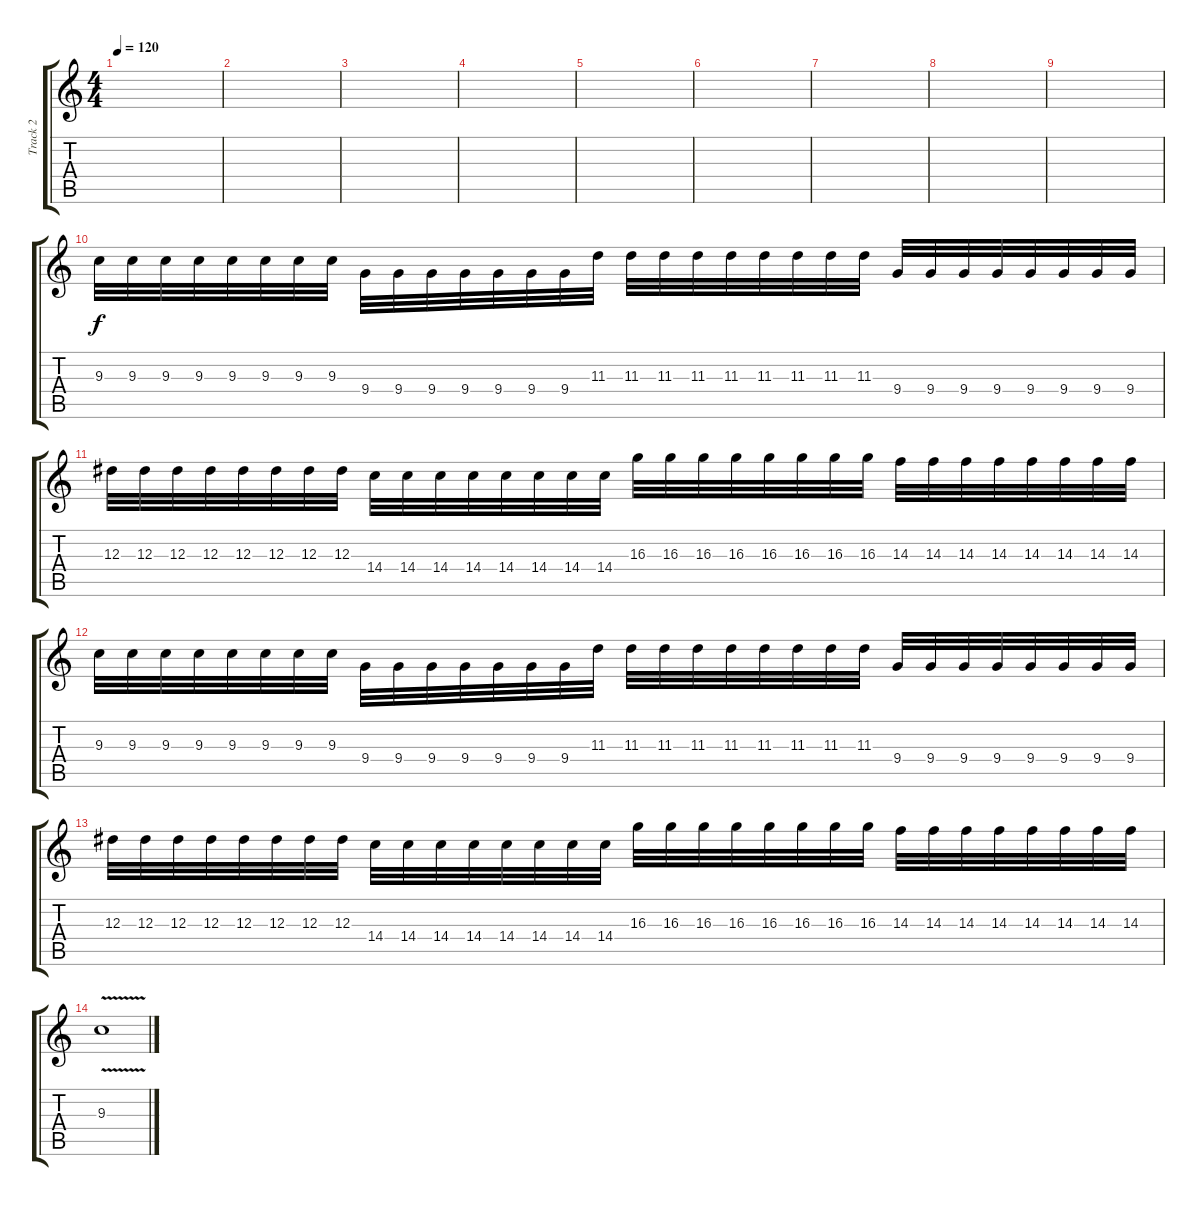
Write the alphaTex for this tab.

\track ("Track 2" "Track 2") {instrument distortionguitar}
\staff {score tabs}
\tuning (C4 G3 Eb3 Bb2 F2 C2) {hide}
\ts (4 4)
\tempo 120
\clef g2
\ks c
|
|
|
|
|
|
|
|
|
9.3.32 9.3.32 9.3.32 9.3.32 9.3.32 9.3.32 9.3.32 9.3.32 9.4.32 9.4.32 9.4.32 9.4.32 9.4.32 9.4.32 9.4.32 11.3.32 11.3.32 11.3.32 11.3.32 11.3.32 11.3.32 11.3.32 11.3.32 11.3.32 9.4.32 9.4.32 9.4.32 9.4.32 9.4.32 9.4.32 9.4.32 9.4.32 |
12.3.32 12.3.32 12.3.32 12.3.32 12.3.32 12.3.32 12.3.32 12.3.32 14.4.32 14.4.32 14.4.32 14.4.32 14.4.32 14.4.32 14.4.32 14.4.32 16.3.32 16.3.32 16.3.32 16.3.32 16.3.32 16.3.32 16.3.32 16.3.32 14.3.32 14.3.32 14.3.32 14.3.32 14.3.32 14.3.32 14.3.32 14.3.32 |
9.3.32 9.3.32 9.3.32 9.3.32 9.3.32 9.3.32 9.3.32 9.3.32 9.4.32 9.4.32 9.4.32 9.4.32 9.4.32 9.4.32 9.4.32 11.3.32 11.3.32 11.3.32 11.3.32 11.3.32 11.3.32 11.3.32 11.3.32 11.3.32 9.4.32 9.4.32 9.4.32 9.4.32 9.4.32 9.4.32 9.4.32 9.4.32 |
12.3.32 12.3.32 12.3.32 12.3.32 12.3.32 12.3.32 12.3.32 12.3.32 14.4.32 14.4.32 14.4.32 14.4.32 14.4.32 14.4.32 14.4.32 14.4.32 16.3.32 16.3.32 16.3.32 16.3.32 16.3.32 16.3.32 16.3.32 16.3.32 14.3.32 14.3.32 14.3.32 14.3.32 14.3.32 14.3.32 14.3.32 14.3.32 |
9.3{v}.1
